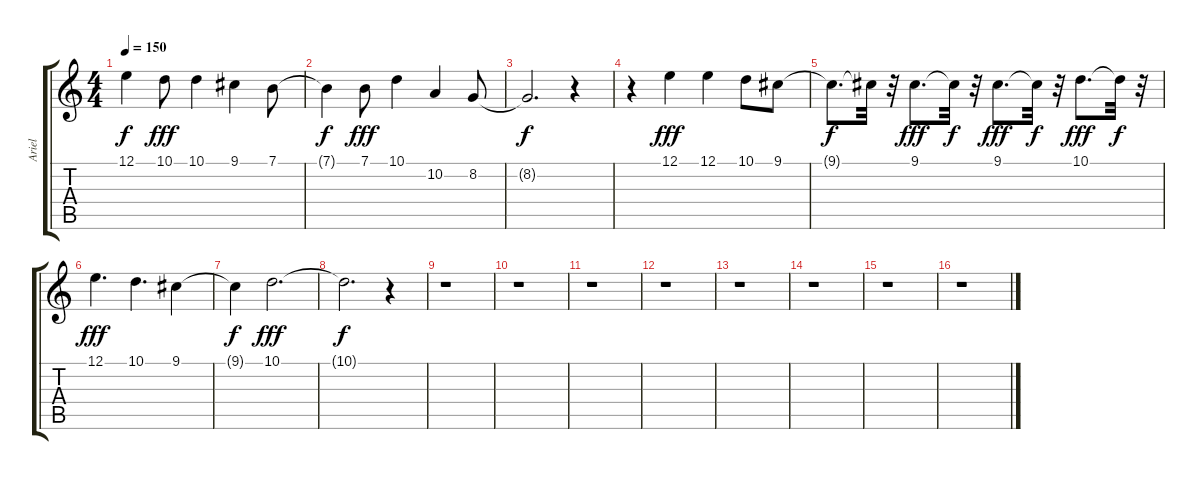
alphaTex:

\track ("Ariel" "Ariel") {instrument sopranosax}
\staff {score tabs}
\tuning (E4 B3 G3 D3 A2 E2) {hide}
\ts (4 4)
\tempo 150
\clef g2
\ks c
12.1{t}.4{dy f} 10.1.8{dy fff} 10.1.4 9.1.4 7.1.8 |
7.1{t}.4{dy f} 7.1.8{dy fff} 10.1.4 10.2.4 8.2.8 |
8.2{t}.2{d dy f} r.4 |
r.4 12.1.4{dy fff} 12.1.4 10.1.8 9.1.8 |
9.1{t}.8{d dy f} 9.1{t}.32 r.32 9.1.8{d dy fff} 9.1{t}.32{dy f} r.32 9.1.8{d dy fff} 9.1{t}.32{dy f} r.32 10.1.8{d dy fff} 10.1{t}.32{dy f} r.32 |
12.1.4{d dy fff} 10.1.4{d} 9.1.4 |
9.1{t}.4{dy f} 10.1.2{d dy fff} |
10.1{t}.2{d dy f} r.4 |
r.1 |
r.1 |
r.1 |
r.1 |
r.1 |
r.1 |
r.1 |
r.1
